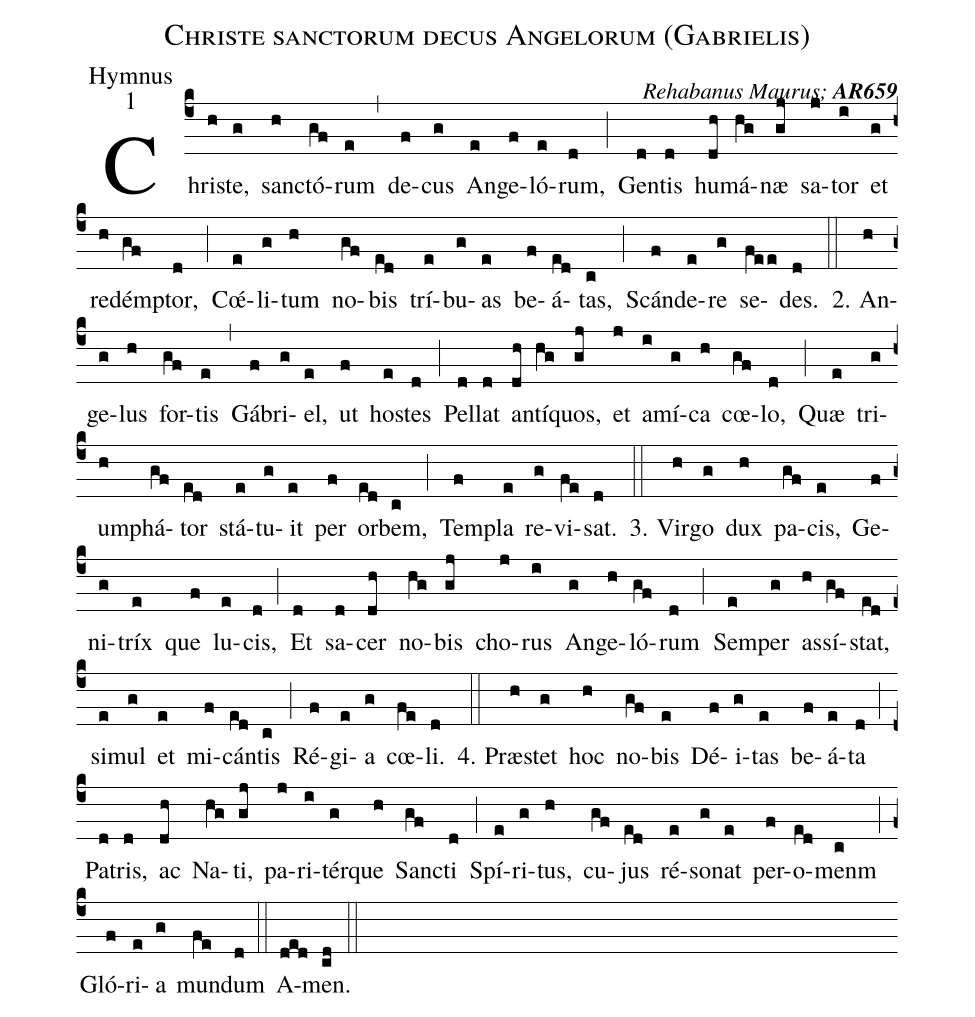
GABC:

name:Christe sanctorum decus Angelorum (Gabrielis);
office-part:Hymnus;
mode:1;
commentary:{\itshape\mdseries  Rehabanus Maurus;\/} {\bfseries AR659};
%%
(c4) Chri(h)ste,(g) sanc(h)tó(gf)rum(e) (,)
de(f)cus(g) An(e)ge(f)ló(e)rum,(d) (;)
Gen(d)tis(d) hu(dh)má(hg)næ(gj) sa(j)tor(i) et(g) re(h)dém(gf)ptor,(d) (;)
Cœ́(e)li(g)tum(h) no(gf)bis(ed) trí(e)bu(g)as(e) be(f)á(ed)tas,(c) (;)
Scán(f)de(e)re(g) se(fee)des.(d) (::)

2. An(h)ge(g)lus(h) for(gf)tis(e) (,)
Gá(f)bri(g)el,(e) ut(f) ho(e)stes(d) (;)
Pel(d)lat(d) an(dh)tí(hg)quos,(gj) et(j) a(i)mí(g)ca(h) cœ(gf)lo,(d) (;)
Quæ(e) tri(g)um(h)phá(gf)tor(ed) stá(e)tu(g)it(e) per(f) or(ed)bem,(c) (;)
Tem(f)pla(e) re(g)vi(fe)sat.(d) (::)

3. Vir(h)go(g) dux(h) pa(gf)cis,(e) Ge(f)ni(g)tríx(e) que(f) lu(e)cis,(d) (;)
Et(d) sa(d)cer(dh) no(hg)bis(gj) cho(j)rus(i) An(g)ge(h)ló(gf)rum(d) (;)
Sem(e)per(g) as(h)sí(gf)stat,(ed) si(e)mul(g) et(e) mi(f)cán(ed)tis(c) (;)
Ré(f)gi(e)a(g) cœ(fe)li.(d) (::)

4. Præ(h)stet(g) hoc(h) no(gf)bis(e) Dé(f)i(g)tas(e) be(f)á(e)ta(d) (;)
Pa(d)tris,(d) ac(dh) Na(hg)ti,(gj) pa(j)ri(i)tér(g)que(h) San(gf)cti(d) (;)
Spí(e)ri(g)tus,(h) cu(gf)jus(ed) ré(e)so(g)nat(e) per(f)o(ed)menm(c) (;)
Gló(f)ri(e)a(g) mun(fe)dum(d) (::)
A(ded)men.(cd) (::)
